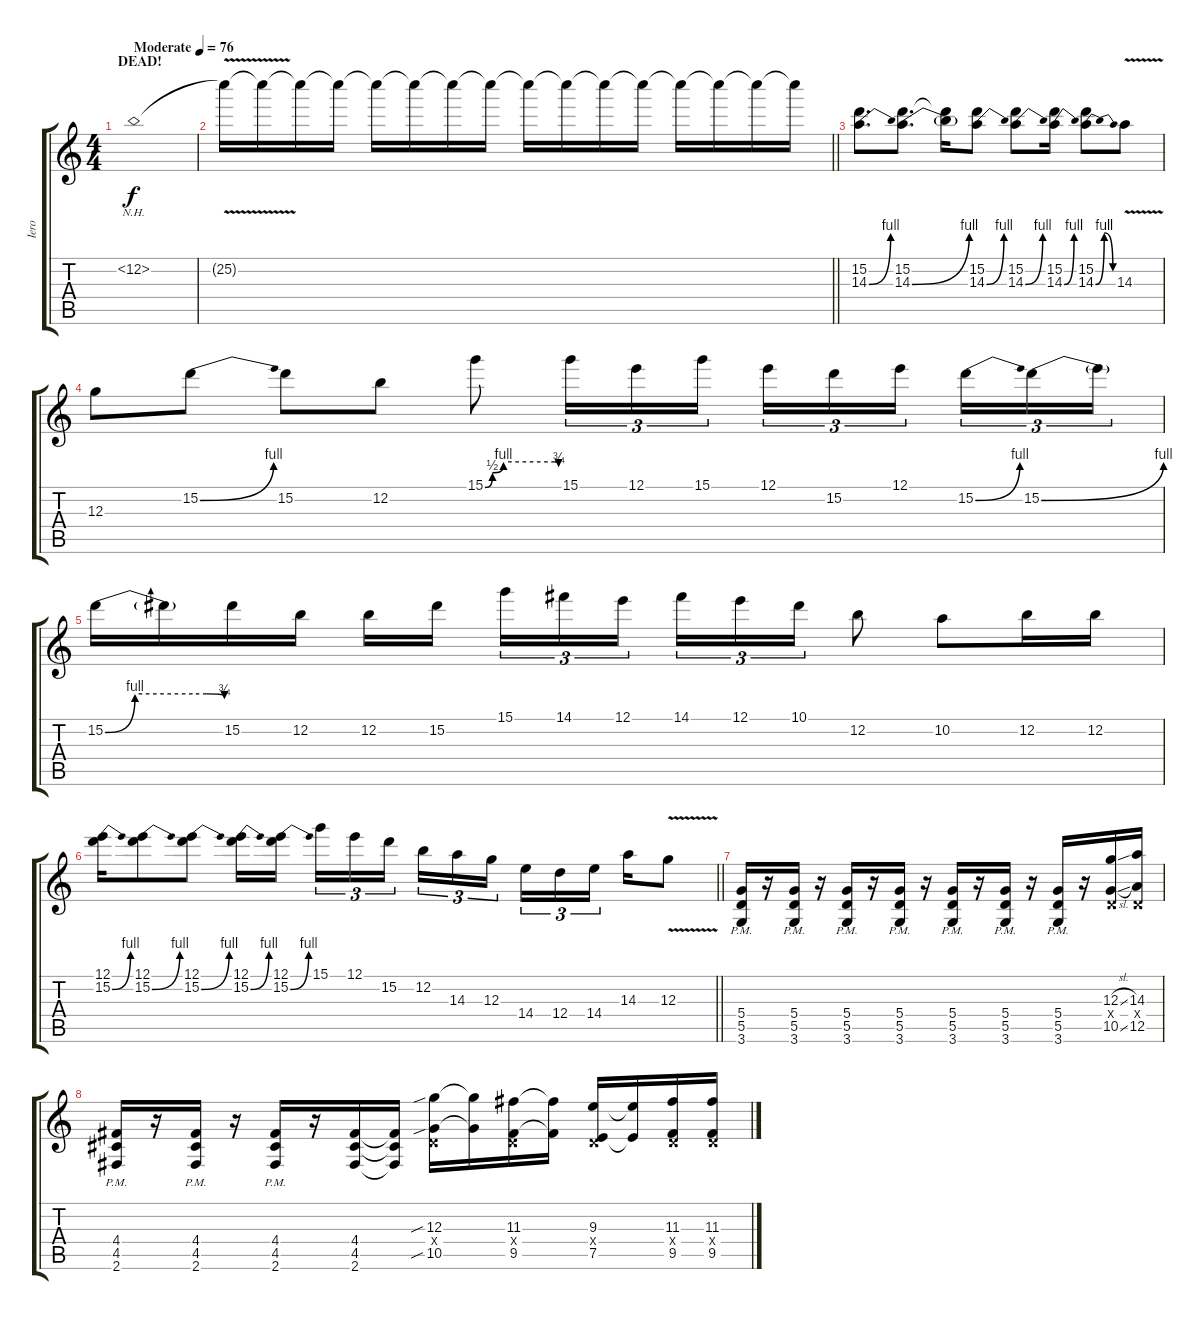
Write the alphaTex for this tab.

\track ("Iero" "Iero") {instrument overdrivenguitar}
\staff {score tabs}
\tuning (E4 B3 G3 D3 A2 E2) {hide}
\ts (4 4)
\section ("" "DEAD!")
\tempo (76 "Moderate")
\tempo 108
\tempo (76 "Moderate")
\clef g2
\ks c
25.2{nh}.1{dy f volume 9 balance 15 instrument overdrivenguitar} |
\barLineRight lightlight
25.2{v t}.16{instrument overdrivenguitar} 25.2{t}.16 25.2{t}.16 25.2{t}.16 25.2{t}.16 25.2{t}.16 25.2{t}.16 25.2{t}.16 25.2{t}.16 25.2{t}.16 25.2{t}.16 25.2{t}.16 25.2{t}.16 25.2{t}.16 25.2{t}.16 25.2{t}.16 |
(15.2 14.3{be (bend 0 0 60 4)}).8{d volume 15} (15.2 14.3{be (bend 0 0 60 4)}).8{d} (15.2{t} 14.3{t}).16 (15.2 14.3{be (bend 0 0 60 4)}).8 (15.2 14.3{be (bend 0 0 60 4)}).8 (15.2 14.3{be (bend 0 0 60 4)}).16 (15.2 14.3{be (bendrelease 0 0 15 4 55 4 60 0)}).8 14.3{v}.8 |
12.3.8 15.2{be (bend 0 0 60 4)}.8 15.2.8 12.2.8 15.1{be (custom 0 0 6 2 15 4 57 4 60 3)}.8 15.1.16{tu (3 2)} 12.1.16{tu (3 2)} 15.1.16{tu (3 2)} 12.1.16{tu (3 2)} 15.2.16{tu (3 2)} 12.1.16{tu (3 2) beam splitsecondary} 15.2{be (bend 0 0 60 4)}.16{tu (3 2)} 15.2{be (bend 0 0 60 4)}.16{tu (3 2)} 15.2{t}.16{tu (3 2)} |
15.2{be (custom 0 0 15 4 44 4 51 4 60 3)}.16 15.2{t}.16 15.2.16 12.2.16 12.2.16 15.2.16{beam splitsecondary} 15.1.16{tu (3 2)} 14.1.16{tu (3 2)} 12.1.16{tu (3 2)} 14.1.16{tu (3 2)} 12.1.16{tu (3 2)} 10.1.16{tu (3 2)} 12.2.8 10.2.8 12.2.16 12.2.16 |
\barLineRight lightlight
(12.1 15.2{be (bend 0 0 60 4)}).16 (12.1 15.2{be (bend 0 0 60 4)}).8 (12.1 15.2{be (bend 0 0 60 4)}).8 (12.1 15.2{be (bend 0 0 60 4)}).16 (12.1 15.2{be (bend 0 0 60 4)}).16{beam splitsecondary} 15.1.16{tu (3 2)} 12.1.16{tu (3 2)} 15.2.16{tu (3 2) beam splitsecondary} 12.2.16{tu (3 2)} 14.3.16{tu (3 2)} 12.3.16{tu (3 2) beam splitsecondary} 14.4.16{tu (3 2)} 12.4.16{tu (3 2)} 14.4.16{tu (3 2) beam splitsecondary} 14.3.16 12.3{v}.8 |
(5.4 5.5{pm} 3.6{pm}).16{volume 12} r.16 (5.4{pm} 5.5{pm} 3.6{pm}).16 r.16 (5.4{pm} 5.5{pm} 3.6{pm}).16 r.16 (5.4{pm} 5.5{pm} 3.6{pm}).16 r.16 (5.4{pm} 5.5{pm} 3.6{pm}).16 r.16 (5.4{pm} 5.5{pm} 3.6{pm}).16 r.16 (5.4{pm} 5.5{pm} 3.6{pm}).16 r.16 (12.3{sl} 0.4{x} 10.5{sl}).16 (14.3 0.4{x} 12.5).16 |
(4.4{pm} 4.5{pm} 2.6{pm}).16 r.16 (4.4{pm} 4.5{pm} 2.6{pm}).16 r.16 (4.4{pm} 4.5{pm} 2.6{pm}).16 r.16 (4.4 4.5 2.6).16 (4.4{t} 4.5{t} 2.6{t}).16 (12.3{sib} 0.4{x} 10.5{sib}).16 (12.3{t} 10.5{t}).16 (11.3 0.4{x} 9.5).16 (11.3{t} 9.5{t}).16 (9.3 0.4{x} 7.5).16 (9.3{t} 7.5{t}).16 (11.3 0.4{x} 9.5).16 (11.3 0.4{x} 9.5).16
